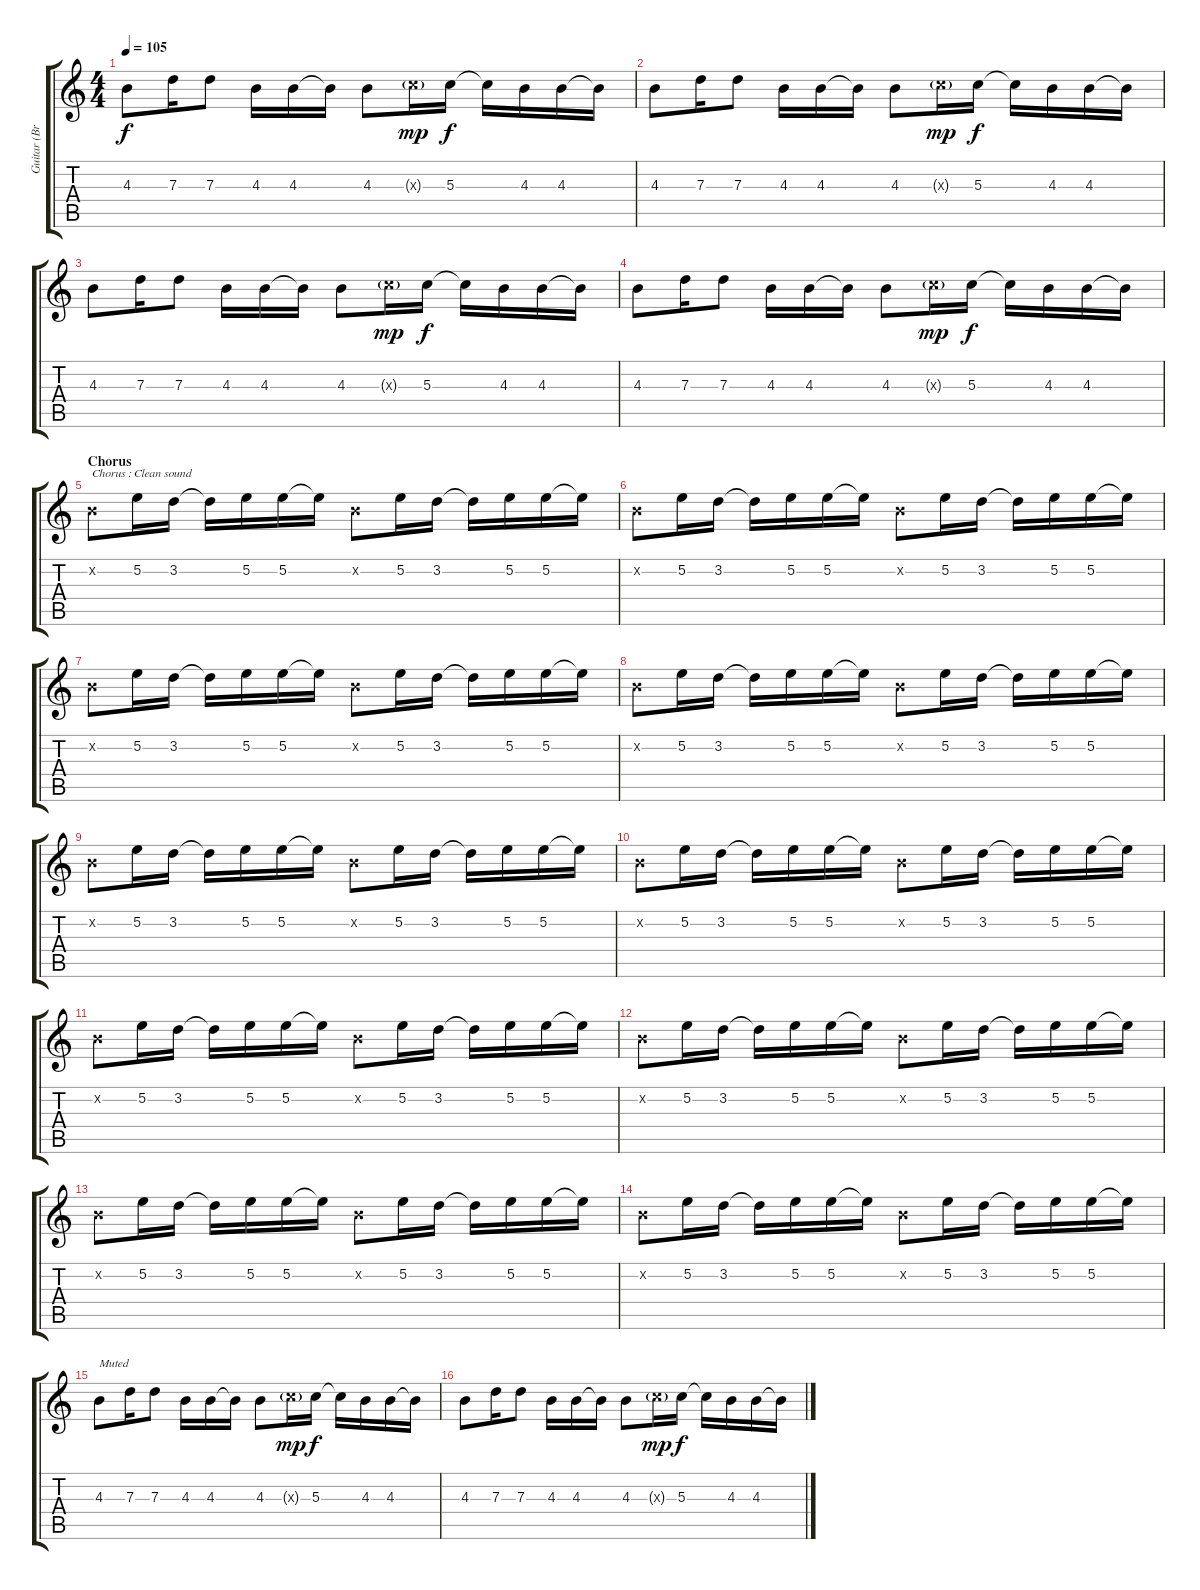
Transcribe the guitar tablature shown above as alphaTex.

\track ("Guitar (Brad Delson)" "Guitar (Br") {instrument electricguitarmuted}
\staff {score tabs}
\tuning (E4 B3 G3 D3 A2 E2) {hide}
\ts (4 4)
\tempo 105
\clef g2
\ks c
4.3.8{dy f} 7.3.16 7.3.8 4.3.16 4.3.16 4.3{t}.16 4.3.8 5.3{g x}.16{dy mp} 5.3.16{dy f} 5.3{t}.16 4.3.16 4.3.16 4.3{t}.16 |
4.3.8 7.3.16 7.3.8 4.3.16 4.3.16 4.3{t}.16 4.3.8 5.3{g x}.16{dy mp} 5.3.16{dy f} 5.3{t}.16 4.3.16 4.3.16 4.3{t}.16 |
4.3.8 7.3.16 7.3.8 4.3.16 4.3.16 4.3{t}.16 4.3.8 5.3{g x}.16{dy mp} 5.3.16{dy f} 5.3{t}.16 4.3.16 4.3.16 4.3{t}.16 |
4.3.8 7.3.16 7.3.8 4.3.16 4.3.16 4.3{t}.16 4.3.8 5.3{g x}.16{dy mp} 5.3.16{dy f} 5.3{t}.16 4.3.16 4.3.16 4.3{t}.16 |
\section ("" "Chorus")
0.2{x}.8{txt "Chorus : Clean sound" instrument electricguitarjazz} 5.2.16 3.2.16 3.2{t}.16 5.2.16 5.2.16 5.2{t}.16 0.2{x}.8 5.2.16 3.2.16 3.2{t}.16 5.2.16 5.2.16 5.2{t}.16 |
0.2{x}.8{instrument electricguitarjazz} 5.2.16 3.2.16 3.2{t}.16 5.2.16 5.2.16 5.2{t}.16 0.2{x}.8 5.2.16 3.2.16 3.2{t}.16 5.2.16 5.2.16 5.2{t}.16 |
0.2{x}.8{instrument electricguitarjazz} 5.2.16 3.2.16 3.2{t}.16 5.2.16 5.2.16 5.2{t}.16 0.2{x}.8 5.2.16 3.2.16 3.2{t}.16 5.2.16 5.2.16 5.2{t}.16 |
0.2{x}.8{instrument electricguitarjazz} 5.2.16 3.2.16 3.2{t}.16 5.2.16 5.2.16 5.2{t}.16 0.2{x}.8 5.2.16 3.2.16 3.2{t}.16 5.2.16 5.2.16 5.2{t}.16 |
0.2{x}.8{instrument electricguitarjazz} 5.2.16 3.2.16 3.2{t}.16 5.2.16 5.2.16 5.2{t}.16 0.2{x}.8 5.2.16 3.2.16 3.2{t}.16 5.2.16 5.2.16 5.2{t}.16 |
0.2{x}.8{instrument electricguitarjazz} 5.2.16 3.2.16 3.2{t}.16 5.2.16 5.2.16 5.2{t}.16 0.2{x}.8 5.2.16 3.2.16 3.2{t}.16 5.2.16 5.2.16 5.2{t}.16 |
0.2{x}.8{instrument electricguitarjazz} 5.2.16 3.2.16 3.2{t}.16 5.2.16 5.2.16 5.2{t}.16 0.2{x}.8 5.2.16 3.2.16 3.2{t}.16 5.2.16 5.2.16 5.2{t}.16 |
0.2{x}.8{instrument electricguitarjazz} 5.2.16 3.2.16 3.2{t}.16 5.2.16 5.2.16 5.2{t}.16 0.2{x}.8 5.2.16 3.2.16 3.2{t}.16 5.2.16 5.2.16 5.2{t}.16 |
0.2{x}.8{instrument electricguitarjazz} 5.2.16 3.2.16 3.2{t}.16 5.2.16 5.2.16 5.2{t}.16 0.2{x}.8 5.2.16 3.2.16 3.2{t}.16 5.2.16 5.2.16 5.2{t}.16 |
0.2{x}.8{instrument electricguitarjazz} 5.2.16 3.2.16 3.2{t}.16 5.2.16 5.2.16 5.2{t}.16 0.2{x}.8 5.2.16 3.2.16 3.2{t}.16 5.2.16 5.2.16 5.2{t}.16 |
4.3.8{txt "Muted" volume 16 balance 8 instrument electricguitarmuted} 7.3.16 7.3.8 4.3.16 4.3.16 4.3{t}.16 4.3.8 5.3{g x}.16{dy mp} 5.3.16{dy f} 5.3{t}.16 4.3.16 4.3.16 4.3{t}.16 |
4.3.8 7.3.16 7.3.8 4.3.16 4.3.16 4.3{t}.16 4.3.8 5.3{g x}.16{dy mp} 5.3.16{dy f} 5.3{t}.16 4.3.16 4.3.16 4.3{t}.16
